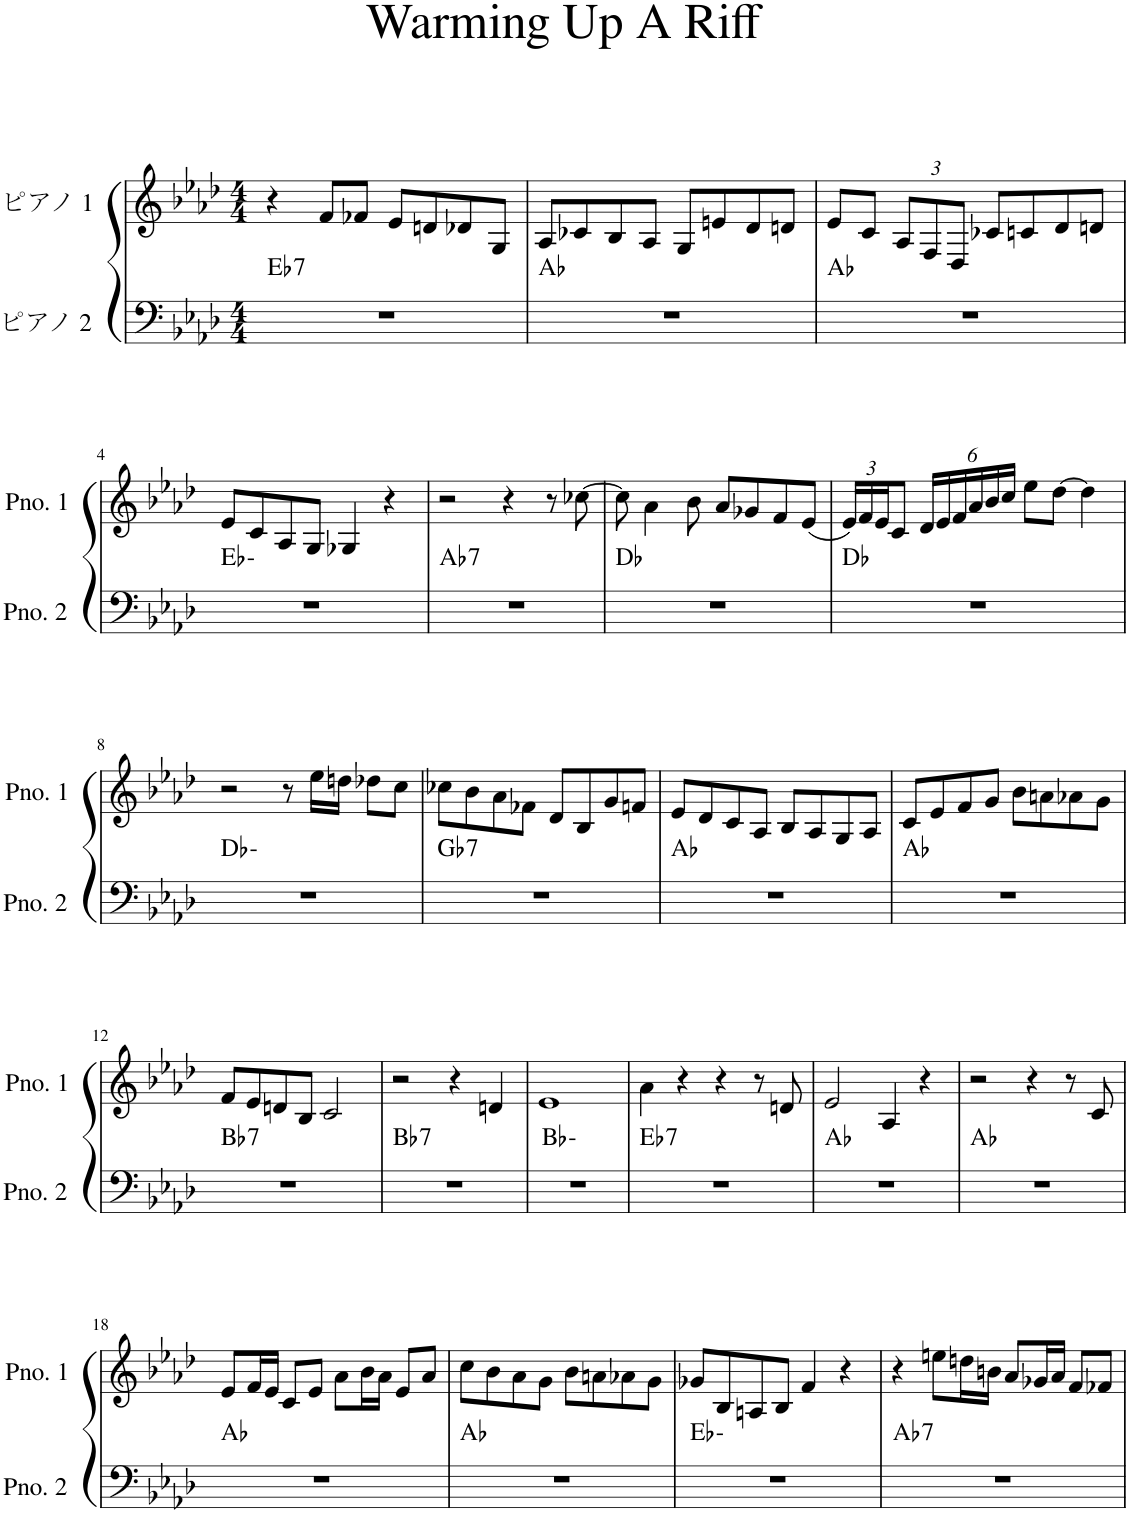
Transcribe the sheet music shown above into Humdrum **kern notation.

**kern	**harte	**kern
*part2	*part2	*part1
*staff2	*	*staff1
*I"ピアノ 2	*	*I"ピアノ 1
*clefF4	*	*clefG2
*k[b-e-a-d-]	*	*k[b-e-a-d-]
*M4/4	*	*M4/4
=1	=1	=1
!	!LO:H:kt=7	!
1r	Eb:7	4r
.	.	8f/L
.	.	8f-X/J
.	.	8e-/L
.	.	8dn/
.	.	8d-X/
.	.	8G/J
=2	=2	=2
1r	Ab:maj	8A-/L
.	.	8c-X/
.	.	8B-/
.	.	8A-/J
.	.	8G/L
.	.	8en/
.	.	8d-/
.	.	8dn/J
=3	=3	=3
1r	Ab:maj	8e-/L
.	.	8c/J
*	*	*Xbrackettup
.	.	12A-/L
.	.	12F/
.	.	12D-/J
.	.	8c-X/L
.	.	8cn/
.	.	8d-/
.	.	8dn/J
!!LO:LB:g=z
=4	=4	=4
1r	Eb:min	8e-/L
.	.	8c/
.	.	8A-/
.	.	8G/J
.	.	4G-X/
.	.	4r
=5	=5	=5
!	!LO:H:kt=7	!
1r	Ab:7	2r
.	.	4r
.	.	8r
.	.	[8cc-X\
=6	=6	=6
1r	Db:maj	8cc-\]
.	.	4a-\
.	.	8b-\
.	.	8a-/L
.	.	8g-X/
.	.	8f/
.	.	(8e-/J
=7	=7	=7
1r	Db:maj	24e-/LL)
.	.	24f/
.	.	24e-/J
.	.	8c/J
.	.	24d-/LL
.	.	24e-/
.	.	24f/
.	.	24a-/
.	.	24b-/
.	.	24cc/JJ
.	.	8ee-\L
.	.	[8dd-\J
.	.	4dd-\]
!!LO:LB:g=z
=8	=8	=8
1r	Db:min	2r
.	.	8r
.	.	16ee-\LL
.	.	16ddn\JJ
.	.	8dd-X\L
.	.	8cc\J
=9	=9	=9
!	!LO:H:kt=7	!
1r	Gb:7	8cc-X\L
.	.	8b-\
.	.	8a-\
.	.	8f-X\J
.	.	8d-/L
.	.	8B-/
.	.	8g/
.	.	8fn/J
=10	=10	=10
1r	Ab:maj	8e-/L
.	.	8d-/
.	.	8c/
.	.	8A-/J
.	.	8B-/L
.	.	8A-/
.	.	8G/
.	.	8A-/J
=11	=11	=11
1r	Ab:maj	8c/L
.	.	8e-/
.	.	8f/
.	.	8g/J
.	.	8b-\L
.	.	8an\
.	.	8a-X\
.	.	8g\J
!!LO:LB:g=z
=12	=12	=12
!	!LO:H:kt=7	!
1r	Bb:7	8f/L
.	.	8e-/
.	.	8dn/
.	.	8B-/J
.	.	2c/
=13	=13	=13
!	!LO:H:kt=7	!
1r	Bb:7	2r
.	.	4r
.	.	4dn/
=14	=14	=14
1r	Bb:min	1e-
=15	=15	=15
!	!LO:H:kt=7	!
1r	Eb:7	4a-\
.	.	4r
.	.	4r
.	.	8r
.	.	8dn/
=16	=16	=16
1r	Ab:maj	2e-/
.	.	4A-/
.	.	4r
=17	=17	=17
1r	Ab:maj	2r
.	.	4r
.	.	8r
.	.	8c/
!!LO:LB:g=z
=18	=18	=18
1r	Ab:maj	8e-/L
.	.	16f/L
.	.	16e-/JJ
.	.	8c/L
.	.	8e-/J
.	.	8a-\L
.	.	16b-\L
.	.	16a-\JJ
.	.	8e-/L
.	.	8a-/J
=19	=19	=19
1r	Ab:maj	8cc\L
.	.	8b-\
.	.	8a-\
.	.	8g\J
.	.	8b-\L
.	.	8an\
.	.	8a-X\
.	.	8g\J
=20	=20	=20
1r	Eb:min	8g-X/L
.	.	8B-/
.	.	8An/
.	.	8B-/J
.	.	4f/
.	.	4r
=21	=21	=21
!	!LO:H:kt=7	!
1r	Ab:7	4r
.	.	8een\L
.	.	16ddn\L
.	.	16bn\JJ
.	.	8a-/L
.	.	16g-X/L
.	.	16a-/JJ
.	.	8f/L
.	.	8f-X/J
=	=	=
*-	*-	*-
